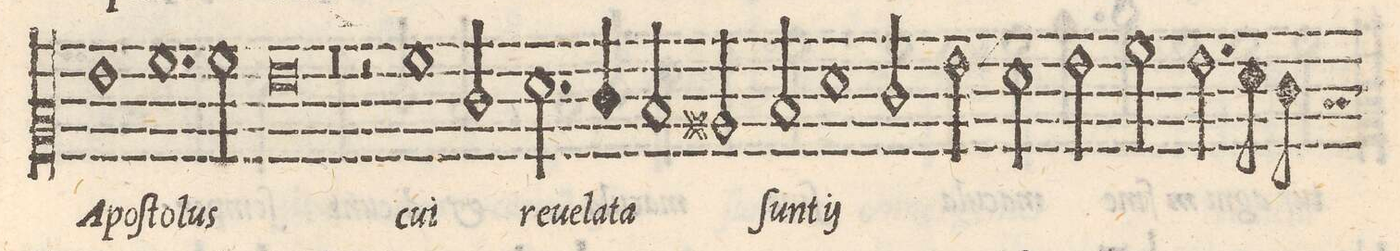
**kern	**text
*I"ALTVS	*
*clefC2	*
*k[]	*
*met(C|)	*
*M2/1	*
=36-	=36-
1g	A-
1.a	-poſ-
=37-	=37-
2a\	-to-
0g	-lus
=38-	=38-
0r	.
=39-	=39-
2r	.
1a\	cui
=40-	=40-
2e/	.
2.fny\	re-
4e/	-ue-
=41-	=41-
2d/	-la-
2c#X/	-ta
2d/	ſunt
*	*ij
1f\	cui
=42-	=42-
2e/	.
2g\	re-
2f\	-ve-
=43-	=43-
2g\	-la-
2a\	-ta
2.g\	sunt
*	*Xij
8f\	.
*custos:d	*
8e\	.
*-	*-
